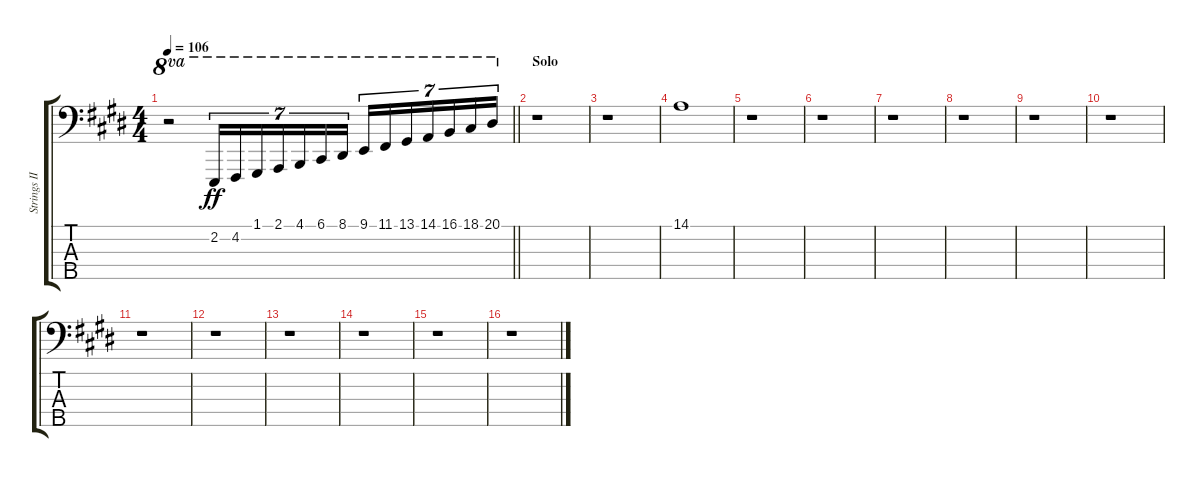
\track ("Strings II" "Strings II") {instrument stringensemble1}
\staff {score tabs}
\tuning (G2 D2 A1 E1 B0) {hide}
\ts (4 4)
\tempo 106
\clef f4
\barLineRight lightlight
\ks e
r.2{ot 8va dy ff} 2.2.16{tu (7 4) ot 8va} 4.2.16{tu (7 4) ot 8va} 1.1.16{tu (7 4) ot 8va} 2.1.16{tu (7 4) ot 8va} 4.1.16{tu (7 4) ot 8va} 6.1.16{tu (7 4) ot 8va} 8.1.16{tu (7 4) ot 8va} 9.1.16{tu (7 4) ot 8va} 11.1.16{tu (7 4) ot 8va} 13.1.16{tu (7 4) ot 8va} 14.1.16{tu (7 4) ot 8va} 16.1.16{tu (7 4) ot 8va} 18.1.16{tu (7 4) ot 8va} 20.1.16{tu (7 4) ot 8va} |
\section ("" "Solo")
r.1 |
r.1 |
14.1.1 |
r.1 |
r.1 |
r.1 |
r.1 |
r.1 |
r.1 |
r.1 |
r.1 |
r.1 |
r.1 |
r.1 |
r.1
